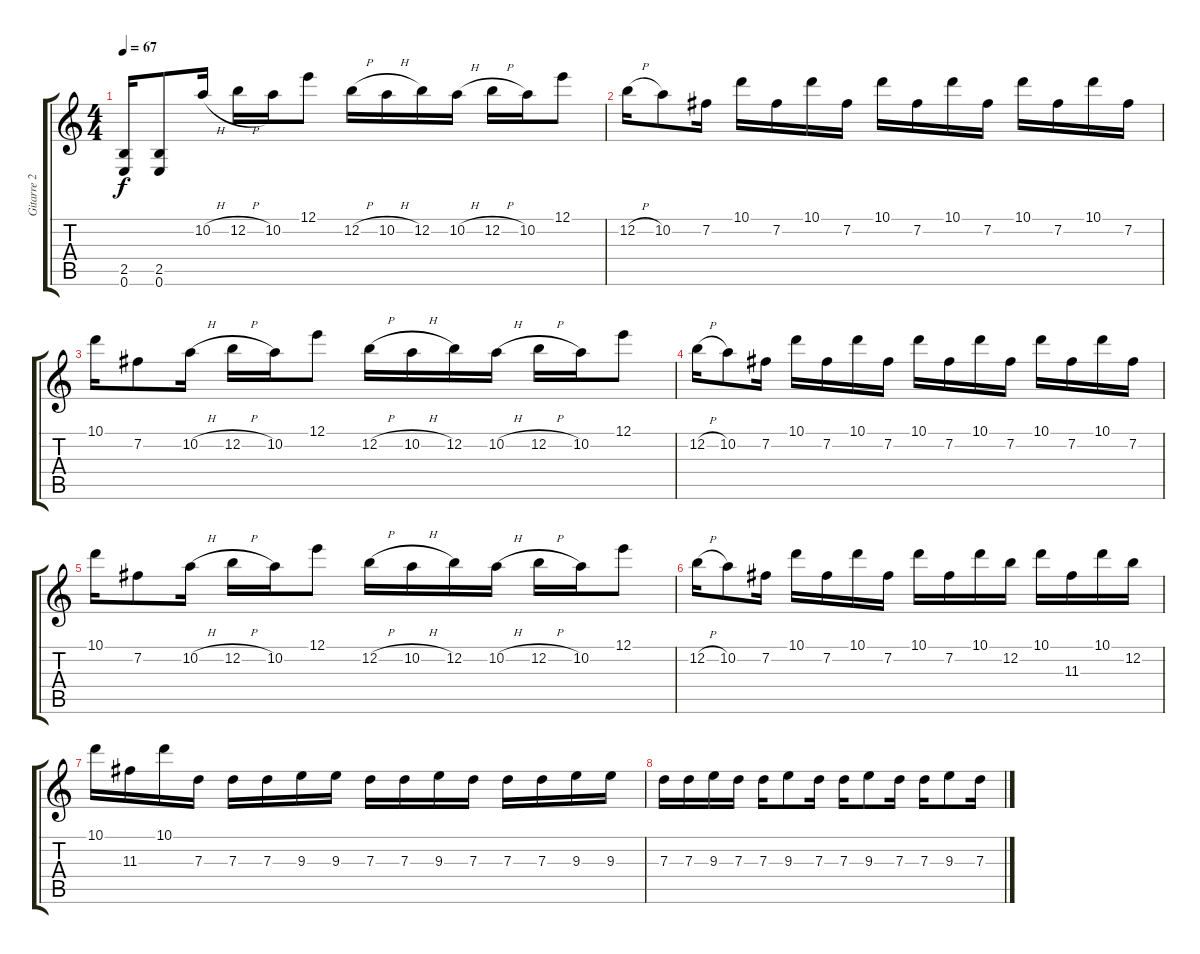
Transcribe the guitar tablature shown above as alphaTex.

\track ("Gitarre 2" "Gitarre 2") {instrument distortionguitar}
\staff {score tabs}
\tuning (E4 B3 G3 D3 A2 E2) {hide}
\ts (4 4)
\tempo 67
\clef g2
\ks c
(2.5 0.6).16{dy f} (2.5 0.6).8 10.2{h}.16 12.2{h}.16 10.2.16 12.1.8 12.2{h}.16 10.2{h}.16 12.2.16 10.2{h}.16 12.2{h}.16 10.2.16 12.1.8 |
12.2{h}.16 10.2.8 7.2.16 10.1.16 7.2.16 10.1.16 7.2.16 10.1.16 7.2.16 10.1.16 7.2.16 10.1.16 7.2.16 10.1.16 7.2.16 |
10.1.16 7.2.8 10.2{h}.16 12.2{h}.16 10.2.16 12.1.8 12.2{h}.16 10.2{h}.16 12.2.16 10.2{h}.16 12.2{h}.16 10.2.16 12.1.8 |
12.2{h}.16 10.2.8 7.2.16 10.1.16 7.2.16 10.1.16 7.2.16 10.1.16 7.2.16 10.1.16 7.2.16 10.1.16 7.2.16 10.1.16 7.2.16 |
10.1.16 7.2.8 10.2{h}.16 12.2{h}.16 10.2.16 12.1.8 12.2{h}.16 10.2{h}.16 12.2.16 10.2{h}.16 12.2{h}.16 10.2.16 12.1.8 |
12.2{h}.16 10.2.8 7.2.16 10.1.16 7.2.16 10.1.16 7.2.16 10.1.16 7.2.16 10.1.16 12.2.16 10.1.16 11.3.16 10.1.16 12.2.16 |
10.1.16 11.3.16 10.1.16 7.3.16 7.3.16 7.3.16 9.3.16 9.3.16 7.3.16 7.3.16 9.3.16 7.3.16 7.3.16 7.3.16 9.3.16 9.3.16 |
7.3.16 7.3.16 9.3.16 7.3.16 7.3.16 9.3.8 7.3.16 7.3.16 9.3.8 7.3.16 7.3.16 9.3.8 7.3.16
